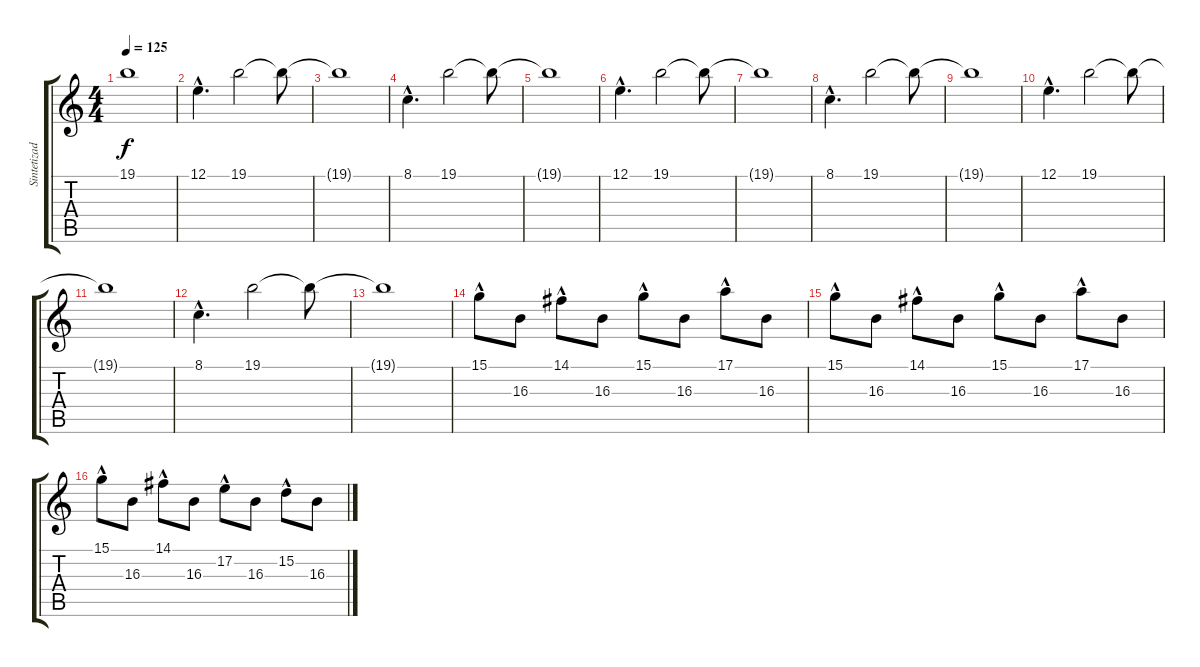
\track ("Sintetizador" "Sintetizad") {instrument celesta}
\staff {score tabs}
\tuning (E4 B3 G3 D3 A2 E2) {hide}
\ts (4 4)
\tempo 125
\clef g2
\ks c
19.1{t}.1{dy f} |
12.1{hac}.4{d} 19.1.2 19.1{t}.8 |
19.1{t}.1 |
8.1{hac}.4{d} 19.1.2 19.1{t}.8 |
19.1{t}.1 |
12.1{hac}.4{d} 19.1.2 19.1{t}.8 |
19.1{t}.1 |
8.1{hac}.4{d} 19.1.2 19.1{t}.8 |
19.1{t}.1 |
12.1{hac}.4{d} 19.1.2 19.1{t}.8 |
19.1{t}.1 |
8.1{hac}.4{d} 19.1.2 19.1{t}.8 |
19.1{t}.1 |
15.1{hac}.8{instrument celesta} 16.3.8 14.1{hac}.8 16.3.8 15.1{hac}.8 16.3.8 17.1{hac}.8 16.3.8 |
15.1{hac}.8 16.3.8 14.1{hac}.8 16.3.8 15.1{hac}.8 16.3.8 17.1{hac}.8 16.3.8 |
15.1{hac}.8 16.3.8 14.1{hac}.8 16.3.8 17.2{hac}.8 16.3.8 15.2{hac}.8 16.3.8
